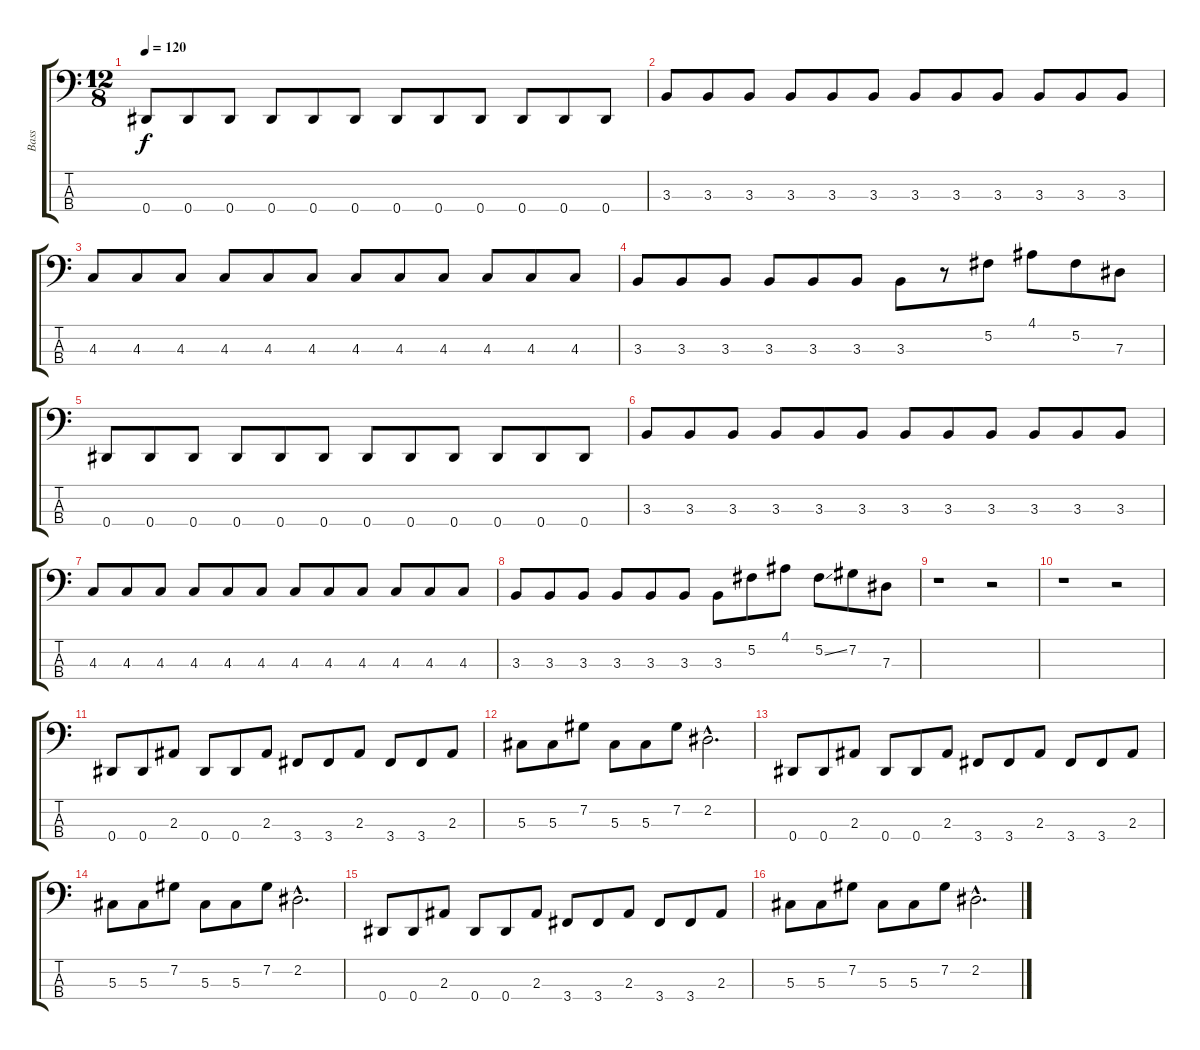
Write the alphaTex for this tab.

\track ("Bass" "Bass") {instrument electricbassfinger}
\staff {score tabs}
\tuning (Gb2 Db2 Ab1 Eb1) {hide}
\ts (12 8)
\tempo 120
\clef f4
\ks c
0.4.8{dy f} 0.4.8 0.4.8 0.4.8 0.4.8 0.4.8 0.4.8 0.4.8 0.4.8 0.4.8 0.4.8 0.4.8 |
3.3.8 3.3.8 3.3.8 3.3.8 3.3.8 3.3.8 3.3.8 3.3.8 3.3.8 3.3.8 3.3.8 3.3.8 |
4.3.8 4.3.8 4.3.8 4.3.8 4.3.8 4.3.8 4.3.8 4.3.8 4.3.8 4.3.8 4.3.8 4.3.8 |
3.3.8 3.3.8 3.3.8 3.3.8 3.3.8 3.3.8 3.3.8 r.8 5.2.8 4.1.8 5.2.8 7.3.8 |
0.4.8 0.4.8 0.4.8 0.4.8 0.4.8 0.4.8 0.4.8 0.4.8 0.4.8 0.4.8 0.4.8 0.4.8 |
3.3.8 3.3.8 3.3.8 3.3.8 3.3.8 3.3.8 3.3.8 3.3.8 3.3.8 3.3.8 3.3.8 3.3.8 |
4.3.8 4.3.8 4.3.8 4.3.8 4.3.8 4.3.8 4.3.8 4.3.8 4.3.8 4.3.8 4.3.8 4.3.8 |
3.3.8 3.3.8 3.3.8 3.3.8 3.3.8 3.3.8 3.3.8 5.2.8 4.1.8 5.2{ss}.8 7.2.8 7.3.8 |
r.1 r.2 |
r.1 r.2 |
0.4.8 0.4.8 2.3.8 0.4.8 0.4.8 2.3.8 3.4.8 3.4.8 2.3.8 3.4.8 3.4.8 2.3.8 |
5.3.8 5.3.8 7.2.8 5.3.8 5.3.8 7.2.8 2.2{hac}.2{d} |
0.4.8 0.4.8 2.3.8 0.4.8 0.4.8 2.3.8 3.4.8 3.4.8 2.3.8 3.4.8 3.4.8 2.3.8 |
5.3.8 5.3.8 7.2.8 5.3.8 5.3.8 7.2.8 2.2{hac}.2{d} |
0.4.8 0.4.8 2.3.8 0.4.8 0.4.8 2.3.8 3.4.8 3.4.8 2.3.8 3.4.8 3.4.8 2.3.8 |
5.3.8 5.3.8 7.2.8 5.3.8 5.3.8 7.2.8 2.2{hac}.2{d}
